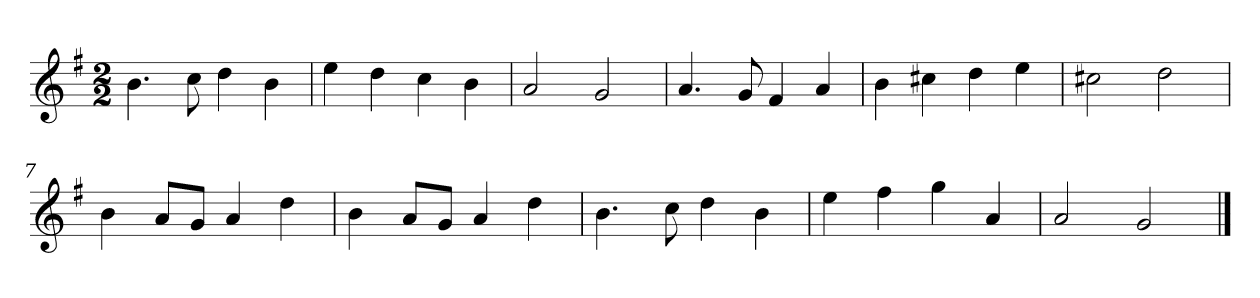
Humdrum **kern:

**kern
*part1
*staff1
*k[f#]
*M2/2
*MM120
=1
4.b
8cc
4dd
4b
=2
4ee
4dd
4cc
4b
=3
2a
2g
=4
4.a
8g
4f#
4a
=5
4b
4cc#X
4dd
4ee
=6
2cc#X
2dd
=7
4b
8aL
8gJ
4a
4dd
=8
4b
8aL
8gJ
4a
4dd
=9
4.b
8cc
4dd
4b
=10
4ee
4ff#
4gg
4a
=11
2a
2g
==
*-
